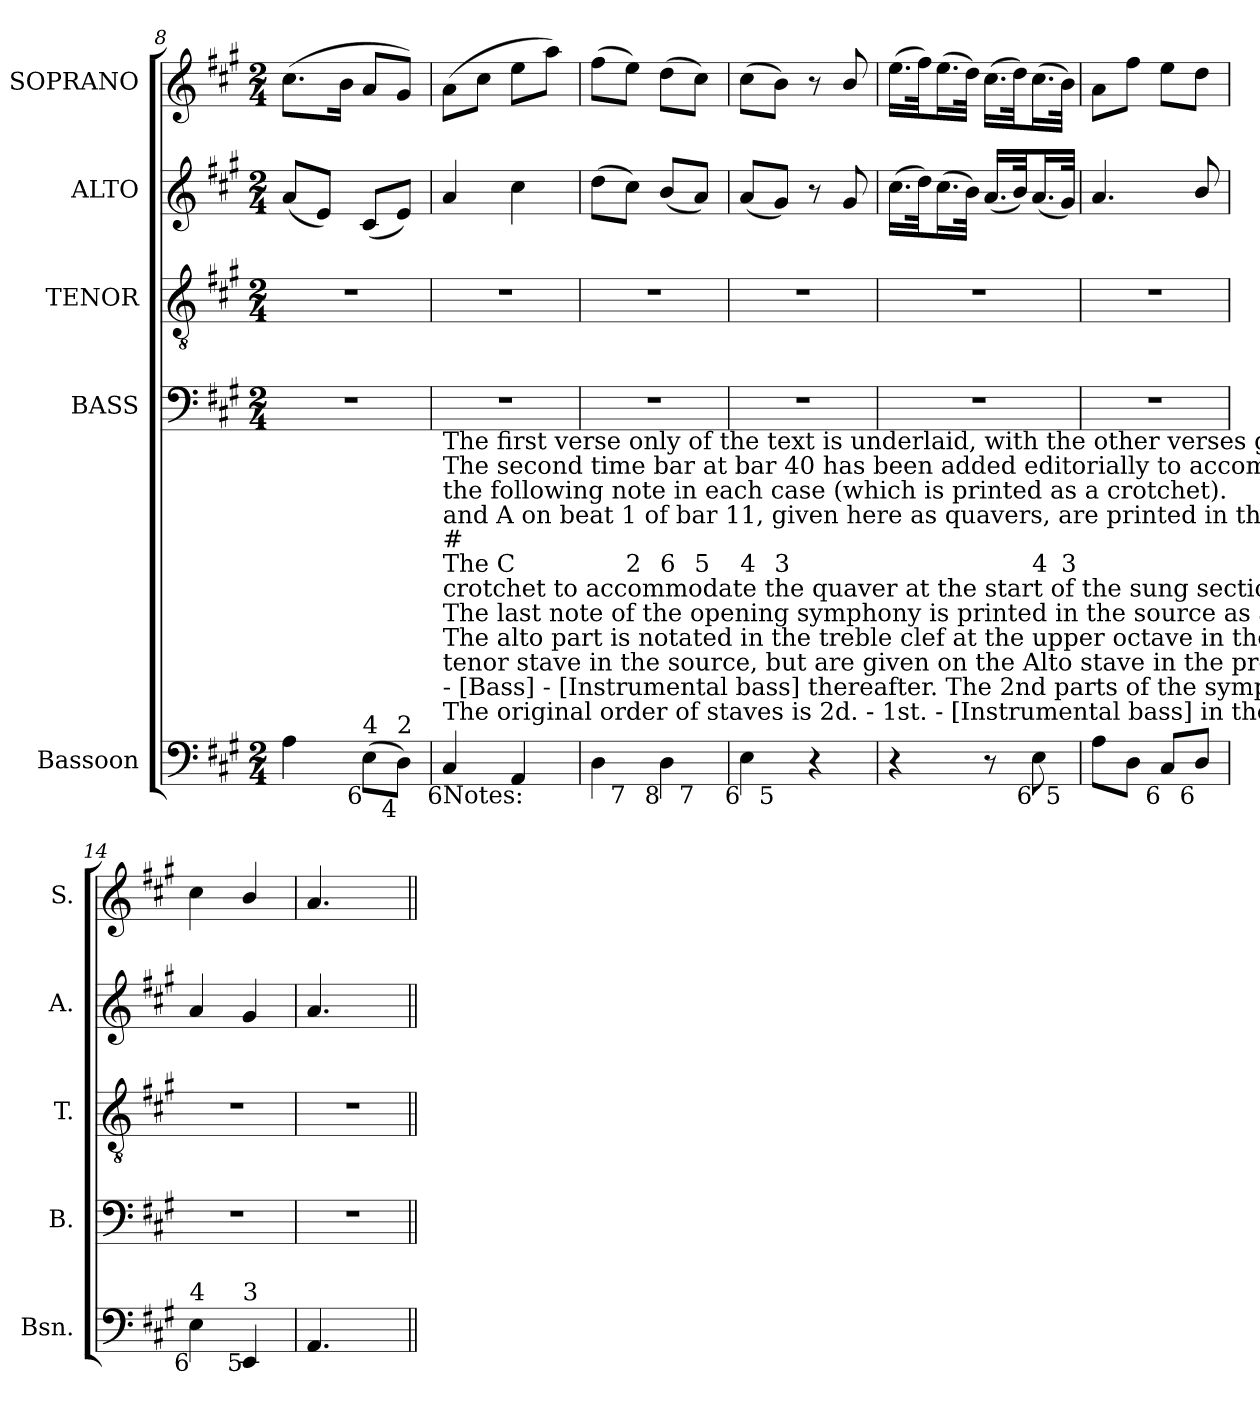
**kern	**kern	**kern	**kern	**kern
*part5	*part4	*part3	*part2	*part1
*staff5	*staff4	*staff3	*staff2	*staff1
*I"Bassoon	*I"BASS	*I"TENOR	*I"ALTO	*I"SOPRANO
*I'Bsn.	*I'B.	*I'T.	*I'A.	*I'S.
*clefF4	*clefF4	*clefGv2	*clefG2	*clefG2
*	*	*ITrd7c12	*	*
*k[f#c#g#]	*k[f#c#g#]	*k[f#c#g#]	*k[f#c#g#]	*k[f#c#g#]
*A:	*A:	*A:	*A:	*A:
*M2/4	*M2/4	*M2/4	*M2/4	*M2/4
=8	=8	=8	=8	=8
!	!LO:N:vis=1	!LO:N:vis=1	!	!
4Ai\	2r	2r	(8ai/L	(8.cc#i\L
.	.	.	8ei/J)	.
.	.	.	.	16bi\Jk
!LO:TX:b:rj:t=6	!	!	!	!
!LO:TX:t=4	!	!	!	!
(8Ei\L	.	.	(8c#i/L	8ai/L
!LO:TX:b:rj:t=4	!	!	!	!
!LO:TX:t=2	!	!	!	!
8Di\J)	.	.	8ei/J)	8g#i/J)
!!LO:LB:g=z
=9	=9	=9	=9	=9
!LO:TX:b:t=Notes&colon;	!	!	!	!
!LO:TX:t=The original order of staves is 2d. - 1st. - [Instrumental bass] in the opening symphony, and Tenor - [Alto] - Treble	!	!	!	!
!LO:TX:t=- [Bass] - [Instrumental bass] thereafter. The 2nd parts of the symphonies during and after the verse are given on the	!	!	!	!
!LO:TX:t=tenor stave in the source, but are given on the Alto stave in the present edition.	!	!	!	!
!LO:TX:t=The alto part is notated in the treble clef at the upper octave in the source.	!	!	!	!
!LO:TX:t=The last note of the opening symphony is printed in the source as a minim, and has been shortened here to a dotted	!	!	!	!
!LO:TX:t=crotchet to accommodate the quaver at the start of the sung section.	!	!	!	!
!LO:TX:t=The C	!	!	!	!
!LO:TX:t=#	!	!	!	!
!LO:TX:t=and A on beat 1 of bar 11, given here as quavers, are printed in the source as quaver grace notes slurred to	!	!	!	!
!LO:TX:t=the following note in each case (which is printed as a crotchet).	!	!	!	!
!LO:TX:t=The second time bar at bar 40 has been added editorially to accommodate the repeat which is shown in the source.	!	!	!	!
!LO:TX:t=The first verse only of the text is underlaid, with the other verses given here printed after the music.	!	!	!	!
!LO:TX:b:rj:t=6	!	!	!	!
!	!LO:N:vis=1	!LO:N:vis=1	!	!
4C#i/	2r	2r	4ai/	(8ai\L
.	.	.	.	8cc#i\J
4AAi/	.	.	4cc#i\	8eei\L
.	.	.	.	8aai\J)
=10	=10	=10	=10	=10
!LO:TX:b:rj:t=8	!	!	!	!
!LO:TX:t=3	!	!	!	!
!	!LO:N:vis=1	!LO:N:vis=1	!	!
*^	*	*	*	*
*	*^	*	*	*	*
4Di\	8ryy	4.ryy	2r	2r	(8ddi\L	(8ff#i\L
!	!LO:TX:b:rj:t=7	!	!	!	!	!
!	!LO:TX:t=2	!	!	!	!	!
.	4.ryy	.	.	.	8cc#i\J)	8eei\J)
!LO:TX:b:rj:t=8	!	!	!	!	!	!
!LO:TX:t=6	!	!	!	!	!	!
4Di\	.	.	.	.	(8bi/L	(8ddi\L
!	!	!LO:TX:b:rj:t=7	!	!	!	!
!	!	!LO:TX:t=5	!	!	!	!
.	.	8ryy	.	.	8ai/J)	8cc#i\J)
=11	=11	=11	=11	=11	=11	=11
!LO:TX:b:rj:t=6	!	!	!	!	!	!
!LO:TX:t=4	!	!	!	!	!	!
!	!	!	!LO:N:vis=1	!LO:N:vis=1	!	!
*	*v	*v	*	*	*	*
4Ei\	8ryy	2r	2r	(8ai/L	(8cc#i\L
!	!LO:TX:b:rj:t=5	!	!	!	!
!	!LO:TX:t=3	!	!	!	!
.	4.ryy	.	.	8g#i/J)	8bi\J)
4r	.	.	.	8r	8r
.	.	.	.	8g#i/	8bi/
=12	=12	=12	=12	=12	=12
!	!	!LO:N:vis=1	!LO:N:vis=1	!	!
4r	4...ryy	2r	2r	(16.cc#i\LL	(16.eei\LL
.	.	.	.	32ddi\Jk)	32ff#i\Jk)
.	.	.	.	(16.cc#i\L	(16.eei\L
.	.	.	.	32bi\JJk)	32ddi\JJk)
8r	.	.	.	(16.ai/LL	(16.cc#i\LL
.	.	.	.	32bi/Jk)	32ddi\Jk)
!LO:TX:b:rj:t=6	!	!	!	!	!
!LO:TX:t=4	!	!	!	!	!
8Ei\	.	.	.	(16.ai/L	(16.cc#i\L
!	!LO:TX:b:rj:t=5	!	!	!	!
!	!LO:TX:t=3	!	!	!	!
.	32ryy	.	.	32g#i/JJk)	32bi\JJk)
=13	=13	=13	=13	=13	=13
!	!	!LO:N:vis=1	!LO:N:vis=1	!	!
*v	*v	*	*	*	*
8Ai\L	2r	2r	4.ai/	8ai\L
8Di\J	.	.	.	8ff#i\J
!LO:TX:b:rj:t=6	!	!	!	!
8C#i/L	.	.	.	8eei\L
!LO:TX:b:rj:t=6	!	!	!	!
8Di/J	.	.	8bi/	8ddi\J
=14	=14	=14	=14	=14
!LO:TX:b:rj:t=6	!	!	!	!
!LO:TX:t=4	!	!	!	!
!	!LO:N:vis=1	!LO:N:vis=1	!	!
4Ei\	2r	2r	4ai/	4cc#i\
!LO:TX:b:rj:t=5	!	!	!	!
!LO:TX:t=3	!	!	!	!
4EEi/	.	.	4g#i/	4bi/
=15	=15	=15	=15	=15
!	!LO:N:vis=1	!LO:N:vis=1	!	!
4.AAi/	2r	2r	4.ai/	4.ai/
8ryy	.	.	8ryy	8ryy
=||	=||	=||	=||	=||
*-	*-	*-	*-	*-
